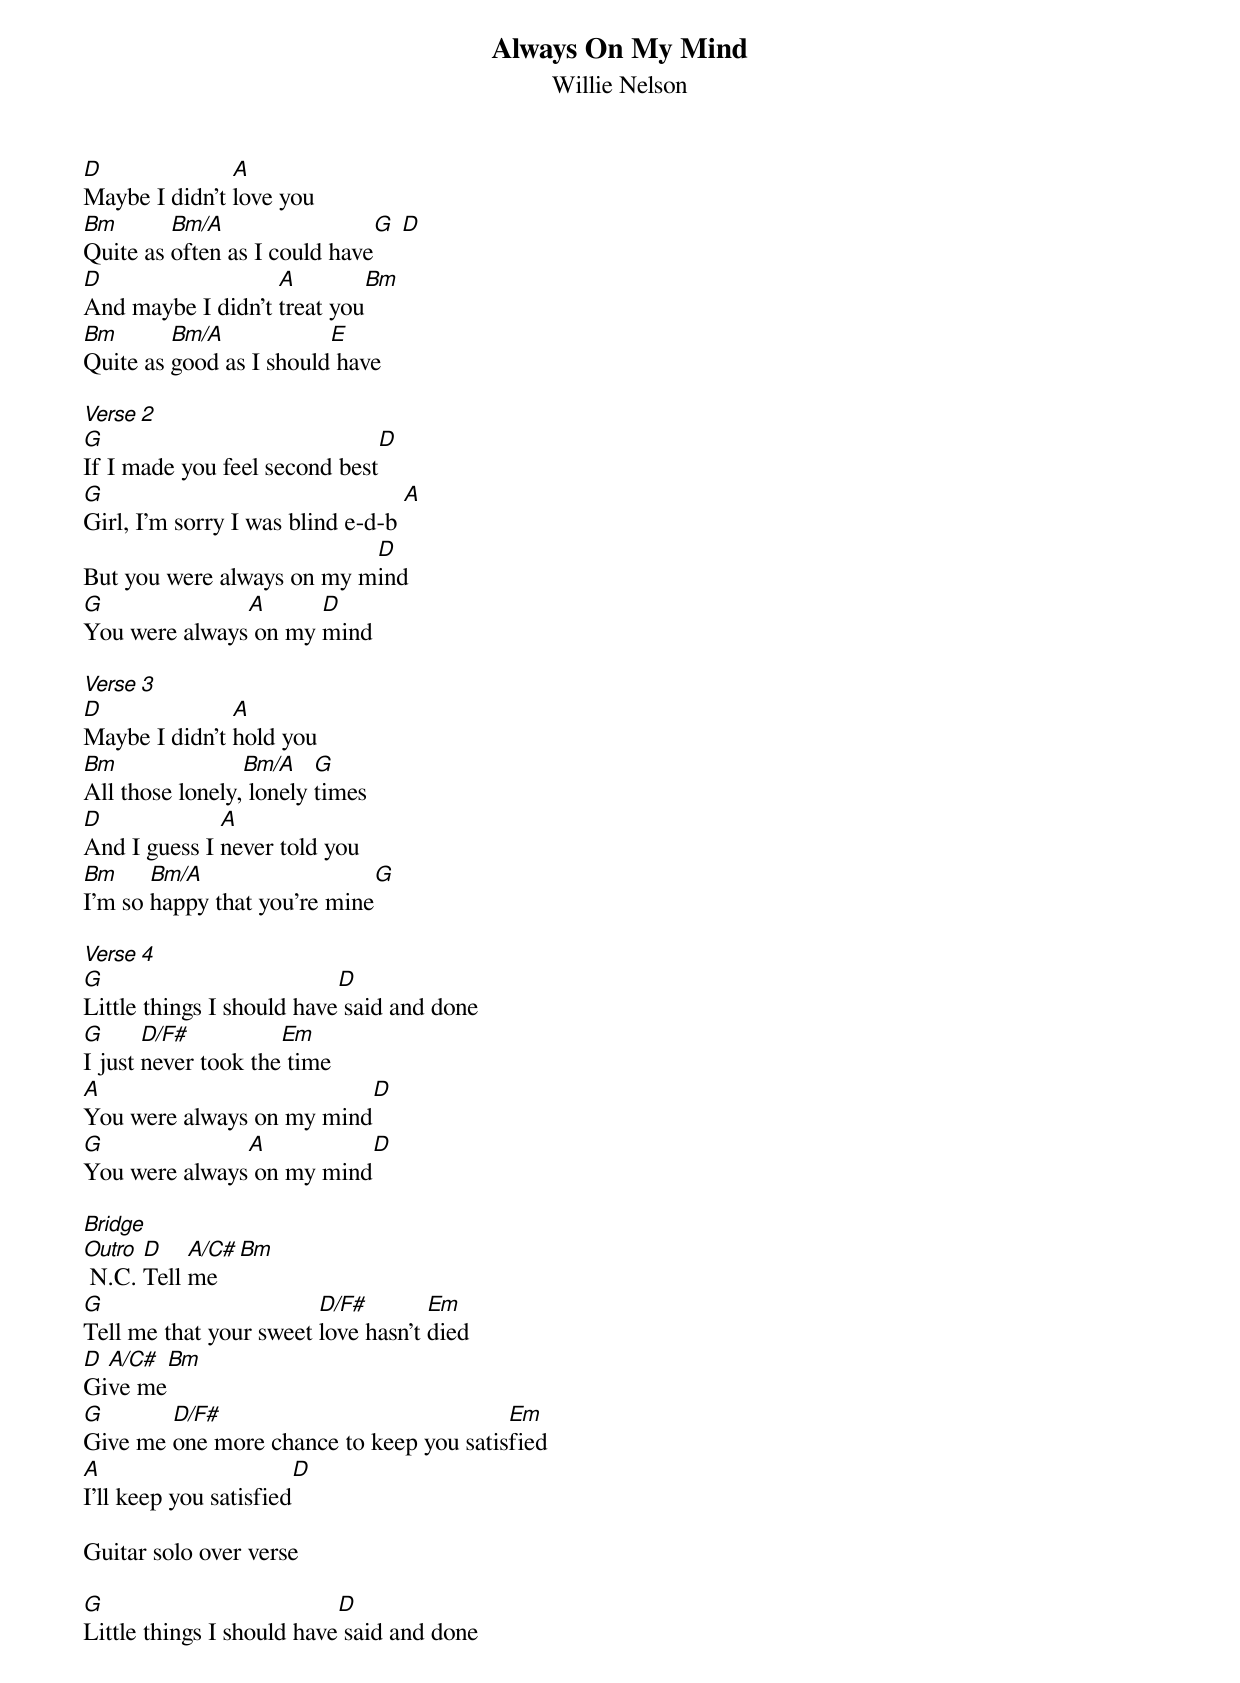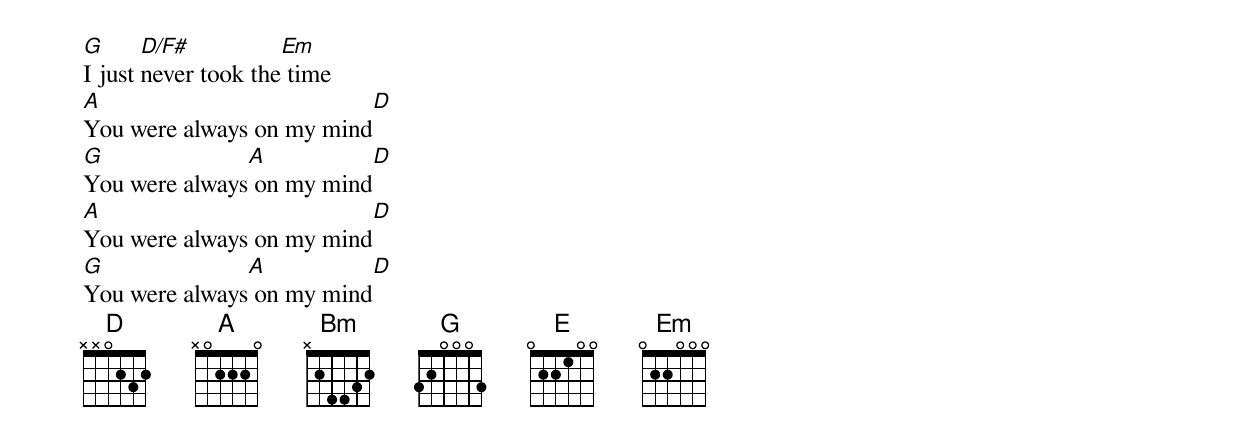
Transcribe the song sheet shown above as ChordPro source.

{title:Always On My Mind}
{subtitle:Willie Nelson}

[D]Maybe I didn't [A]love you
[Bm]Quite as [Bm/A]often as I could have[G] [D]
[D]And maybe I didn't [A]treat you[Bm]
[Bm]Quite as [Bm/A]good as I should[E] have

[Verse 2]
[G]If I made you feel second best[D]
[G]Girl, I'm sorry I was blind e-d-b [A]
But you were always on my m[D]ind
[G]You were always[A] on my [D]mind

[Verse 3]
[D]Maybe I didn't [A]hold you
[Bm]All those lonely,[Bm/A] lonely [G]times
[D]And I guess I [A]never told you
[Bm]I'm so [Bm/A]happy that you're mine[G]

[Verse 4]
[G]Little things I should have[D] said and done
[G]I just [D/F#]never took the[Em] time
[A]You were always on my mind[D]
[G]You were always[A] on my mind[D]

[Bridge]
[Outro] N.C. [D]Tell [A/C#]me[Bm]
[G]Tell me that your sweet [D/F#]love hasn't [Em]died
[D]Gi[A/C#]ve me[Bm]
[G]Give me [D/F#]one more chance to keep you satis[Em]fied
[A]I'll keep you satisfied[D]

Guitar solo over verse

[G]Little things I should have[D] said and done
[G]I just [D/F#]never took the[Em] time
[A]You were always on my mind[D]
[G]You were always[A] on my mind[D]
[A]You were always on my mind[D]
[G]You were always[A] on my mind[D]
